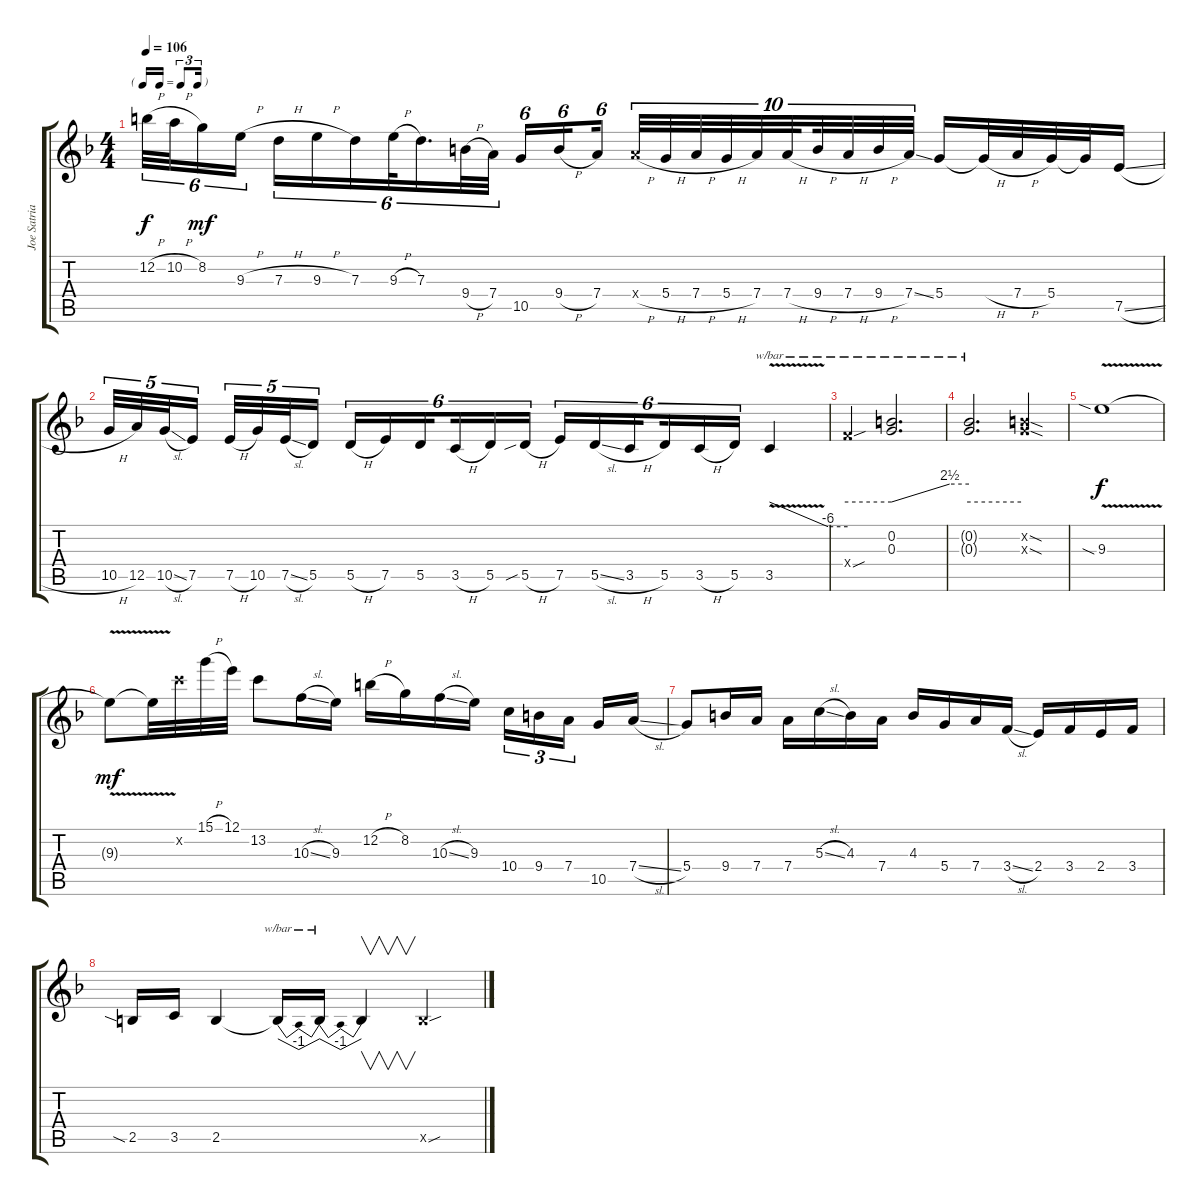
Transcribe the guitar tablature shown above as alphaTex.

\track ("Joe Satriani (Gtr.III)" "Joe Satria") {instrument distortionguitar}
\staff {score tabs}
\tuning (E4 B3 G3 D3 A2 E2) {hide}
\ts (4 4)
\tf triplet16th
\tempo 106
\clef g2
\ks f
12.2{h}.32{tu (6 4) dy f} 10.2{h}.32{tu (6 4)} 8.2.16{tu (6 4) dy mf} 9.3{h}.16{tu (6 4) beam splitsecondary} 7.3{h}.16{tu (6 4)} 9.3{h}.16{tu (6 4)} 7.3.16{tu (6 4)} 9.3{h}.32{tu (6 4)} 7.3.16{d tu (6 4)} 9.4{h}.32{tu (6 4)} 7.4.32{tu (6 4)} 10.5.16{tu (6 4)} 9.4{h}.16{tu (6 4) beam splitsecondary} 7.4.16{tu (6 4)} 7.4{h x}.32{tu (10 8)} 5.4{h}.32{tu (10 8)} 7.4{h}.32{tu (10 8)} 5.4{h}.32{tu (10 8)} 7.4.32{tu (10 8)} 7.4{h}.32{tu (10 8) beam splitsecondary} 9.4{h}.32{tu (10 8)} 7.4{h}.32{tu (10 8)} 9.4{h}.32{tu (10 8)} 7.4{ss}.32{tu (10 8)} 5.4.16 5.4{h t}.32 7.4{h}.32 5.4.32 5.4{t}.32 7.5{sl}.16 |
10.5{h}.32{tu (5 4)} 12.5.32{tu (5 4)} 10.5{sl}.32{tu (5 4)} 7.5.16{tu (5 4) beam splitsecondary} 7.5{h}.32{tu (5 4)} 10.5.32{tu (5 4)} 7.5{sl}.32{tu (5 4)} 5.5.16{tu (5 4)} 5.5{h}.16{tu (6 4)} 7.5.16{tu (6 4)} 5.5.16{tu (6 4) beam splitsecondary} 3.5{h}.16{tu (6 4)} 5.5.16{tu (6 4)} 5.5{sib h}.16{tu (6 4)} 7.5.16{tu (6 4)} 5.5{sl}.16{tu (6 4)} 3.5{h}.16{tu (6 4) beam splitsecondary} 5.5.16{tu (6 4)} 3.5{h}.16{tu (6 4)} 5.5.16{tu (6 4)} 3.5{v}.4{tbe (custom default 0 0 45 -24 60 -24)} |
3.4{sou x}.4{tbe (hold default 0 0 60 0)} (0.2 0.3).2{d tbe (custom default 0 0 45 10 60 10)} |
(0.2{t} 0.3{t}).2{d tbe (hold default 0 0 60 0)} (0.2{sod x} 0.3{sod x}).4 |
9.3{v sia}.1{dy f} |
9.3{v t}.8{dy mf} 9.3{v t}.32 13.2{x}.32 15.1{h}.32 12.1.32 13.2.8 10.3{sl}.16 9.3.16 12.2{h}.16 8.2.16 10.3{sl}.16 9.3.16 10.4.16{tu (3 2)} 9.4.16{tu (3 2)} 7.4.16{tu (3 2) beam splitsecondary} 10.5.16 7.4{sl}.16 |
5.4.8 9.4.16 7.4.16 7.4.16 5.3{sl}.16 4.3.16 7.4.16 4.3.16 5.4.16 7.4.16 3.4{sl}.16 2.4.16 3.4.16 2.4.16 3.4.16 |
2.5{sia}.16 3.5.16 2.5.4 2.5{t}.16{tbe (dip default 0 0 30 -4 60 0)} 2.5{t}.16{tbe (dip default 0 0 30 -4 60 0)} 2.5{t}.4{v} 2.5{sou x}.4
